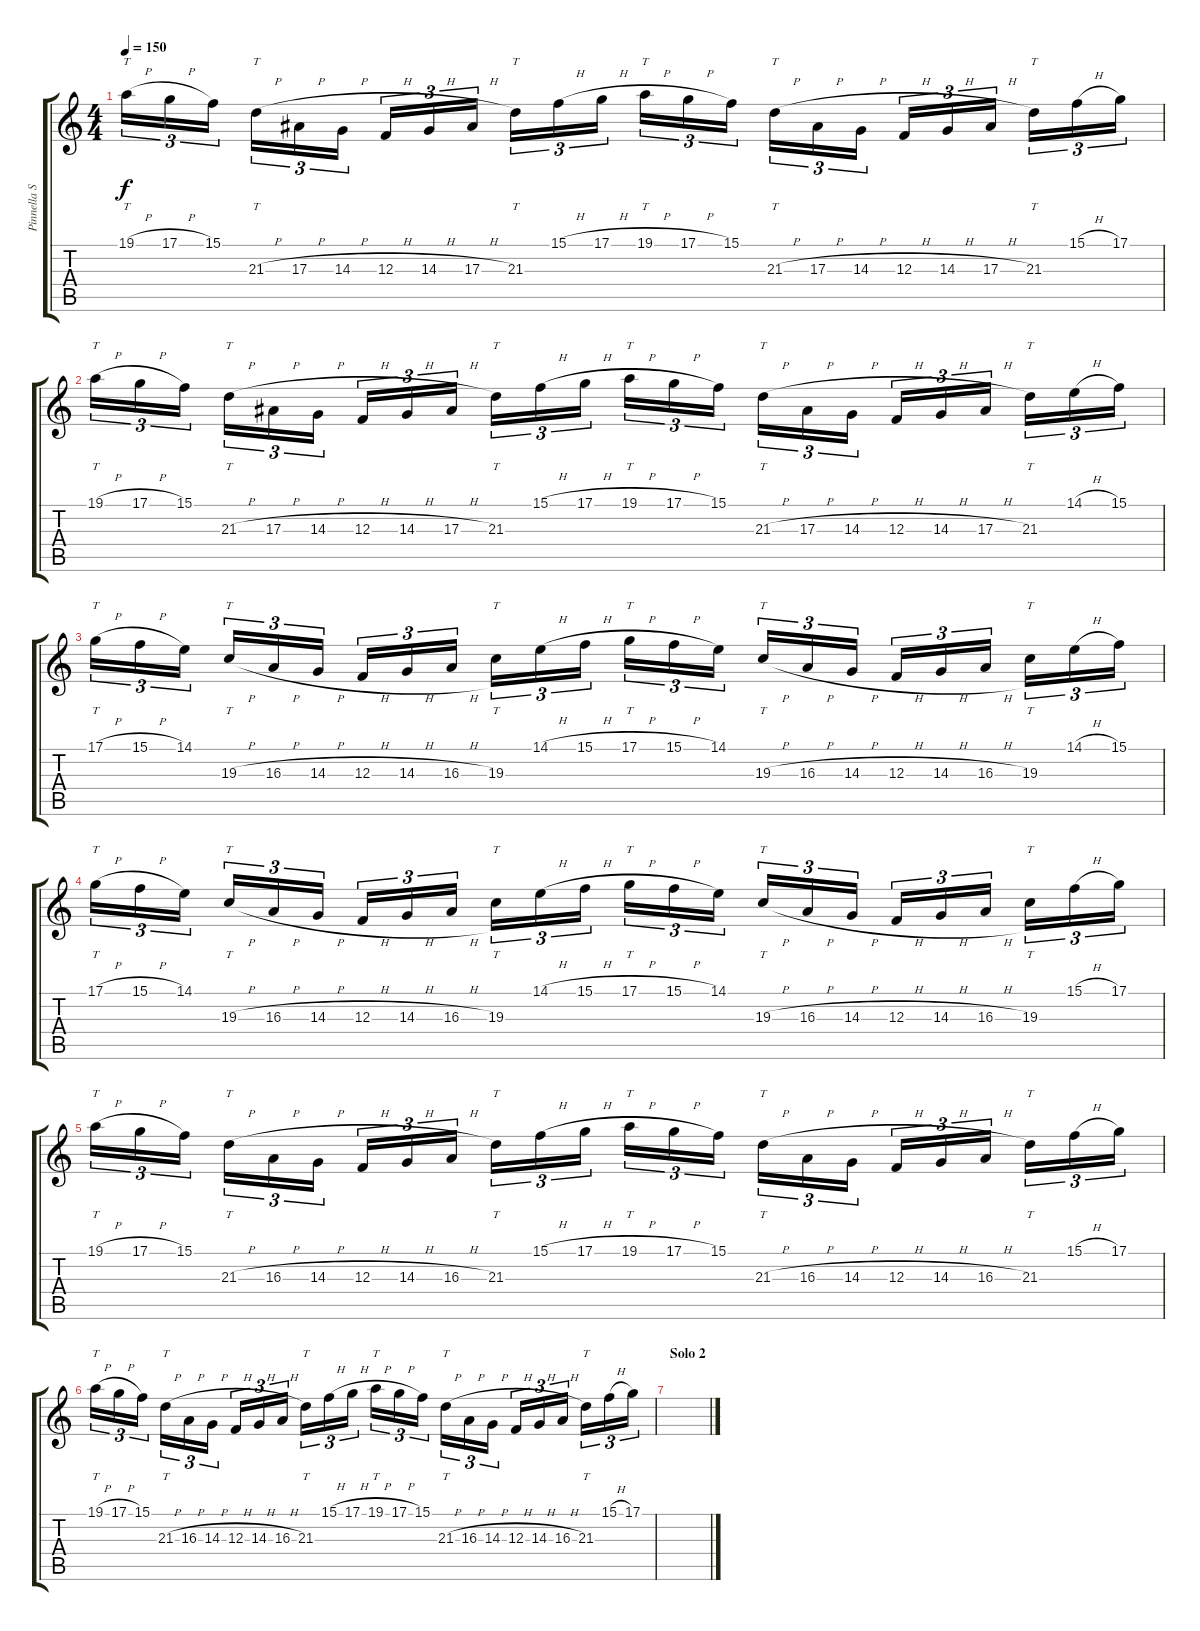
\track ("Pinnella Solo" "Pinnella S") {instrument lead2sawtooth}
\staff {score tabs}
\tuning (D4 A3 F3 C3 G2 D2) {hide}
\ts (4 4)
\tempo 150
\clef g2
\ks c
19.1{h}.16{tt tu (3 2) dy f} 17.1{h}.16{tu (3 2)} 15.1.16{tu (3 2)} 21.3{h}.16{tt tu (3 2)} 17.3{h}.16{tu (3 2)} 14.3{h}.16{tu (3 2)} 12.3{h}.16{tu (3 2)} 14.3{h}.16{tu (3 2)} 17.3{h}.16{tu (3 2)} 21.3.16{tt tu (3 2)} 15.1{h}.16{tu (3 2)} 17.1{h}.16{tu (3 2)} 19.1{h}.16{tt tu (3 2)} 17.1{h}.16{tu (3 2)} 15.1.16{tu (3 2)} 21.3{h}.16{tt tu (3 2)} 17.3{h}.16{tu (3 2)} 14.3{h}.16{tu (3 2)} 12.3{h}.16{tu (3 2)} 14.3{h}.16{tu (3 2)} 17.3{h}.16{tu (3 2)} 21.3.16{tt tu (3 2)} 15.1{h}.16{tu (3 2)} 17.1.16{tu (3 2)} |
19.1{h}.16{tt tu (3 2)} 17.1{h}.16{tu (3 2)} 15.1.16{tu (3 2)} 21.3{h}.16{tt tu (3 2)} 17.3{h}.16{tu (3 2)} 14.3{h}.16{tu (3 2)} 12.3{h}.16{tu (3 2)} 14.3{h}.16{tu (3 2)} 17.3{h}.16{tu (3 2)} 21.3.16{tt tu (3 2)} 15.1{h}.16{tu (3 2)} 17.1{h}.16{tu (3 2)} 19.1{h}.16{tt tu (3 2)} 17.1{h}.16{tu (3 2)} 15.1.16{tu (3 2)} 21.3{h}.16{tt tu (3 2)} 17.3{h}.16{tu (3 2)} 14.3{h}.16{tu (3 2)} 12.3{h}.16{tu (3 2)} 14.3{h}.16{tu (3 2)} 17.3{h}.16{tu (3 2)} 21.3.16{tt tu (3 2)} 14.1{h}.16{tu (3 2)} 15.1.16{tu (3 2)} |
17.1{h}.16{tt tu (3 2)} 15.1{h}.16{tu (3 2)} 14.1.16{tu (3 2)} 19.3{h}.16{tt tu (3 2)} 16.3{h}.16{tu (3 2)} 14.3{h}.16{tu (3 2)} 12.3{h}.16{tu (3 2)} 14.3{h}.16{tu (3 2)} 16.3{h}.16{tu (3 2)} 19.3.16{tt tu (3 2)} 14.1{h}.16{tu (3 2)} 15.1{h}.16{tu (3 2)} 17.1{h}.16{tt tu (3 2)} 15.1{h}.16{tu (3 2)} 14.1.16{tu (3 2)} 19.3{h}.16{tt tu (3 2)} 16.3{h}.16{tu (3 2)} 14.3{h}.16{tu (3 2)} 12.3{h}.16{tu (3 2)} 14.3{h}.16{tu (3 2)} 16.3{h}.16{tu (3 2)} 19.3.16{tt tu (3 2)} 14.1{h}.16{tu (3 2)} 15.1.16{tu (3 2)} |
17.1{h}.16{tt tu (3 2)} 15.1{h}.16{tu (3 2)} 14.1.16{tu (3 2)} 19.3{h}.16{tt tu (3 2)} 16.3{h}.16{tu (3 2)} 14.3{h}.16{tu (3 2)} 12.3{h}.16{tu (3 2)} 14.3{h}.16{tu (3 2)} 16.3{h}.16{tu (3 2)} 19.3.16{tt tu (3 2)} 14.1{h}.16{tu (3 2)} 15.1{h}.16{tu (3 2)} 17.1{h}.16{tt tu (3 2)} 15.1{h}.16{tu (3 2)} 14.1.16{tu (3 2)} 19.3{h}.16{tt tu (3 2)} 16.3{h}.16{tu (3 2)} 14.3{h}.16{tu (3 2)} 12.3{h}.16{tu (3 2)} 14.3{h}.16{tu (3 2)} 16.3{h}.16{tu (3 2)} 19.3.16{tt tu (3 2)} 15.1{h}.16{tu (3 2)} 17.1.16{tu (3 2)} |
19.1{h}.16{tt tu (3 2)} 17.1{h}.16{tu (3 2)} 15.1.16{tu (3 2)} 21.3{h}.16{tt tu (3 2)} 16.3{h}.16{tu (3 2)} 14.3{h}.16{tu (3 2)} 12.3{h}.16{tu (3 2)} 14.3{h}.16{tu (3 2)} 16.3{h}.16{tu (3 2)} 21.3.16{tt tu (3 2)} 15.1{h}.16{tu (3 2)} 17.1{h}.16{tu (3 2)} 19.1{h}.16{tt tu (3 2)} 17.1{h}.16{tu (3 2)} 15.1.16{tu (3 2)} 21.3{h}.16{tt tu (3 2)} 16.3{h}.16{tu (3 2)} 14.3{h}.16{tu (3 2)} 12.3{h}.16{tu (3 2)} 14.3{h}.16{tu (3 2)} 16.3{h}.16{tu (3 2)} 21.3.16{tt tu (3 2)} 15.1{h}.16{tu (3 2)} 17.1.16{tu (3 2)} |
19.1{h}.16{tt tu (3 2)} 17.1{h}.16{tu (3 2)} 15.1.16{tu (3 2)} 21.3{h}.16{tt tu (3 2)} 16.3{h}.16{tu (3 2)} 14.3{h}.16{tu (3 2)} 12.3{h}.16{tu (3 2)} 14.3{h}.16{tu (3 2)} 16.3{h}.16{tu (3 2)} 21.3.16{tt tu (3 2)} 15.1{h}.16{tu (3 2)} 17.1{h}.16{tu (3 2)} 19.1{h}.16{tt tu (3 2)} 17.1{h}.16{tu (3 2)} 15.1.16{tu (3 2)} 21.3{h}.16{tt tu (3 2)} 16.3{h}.16{tu (3 2)} 14.3{h}.16{tu (3 2)} 12.3{h}.16{tu (3 2)} 14.3{h}.16{tu (3 2)} 16.3{h}.16{tu (3 2)} 21.3.16{tt tu (3 2)} 15.1{h}.16{tu (3 2)} 17.1.16{tu (3 2)} |
\section ("" "Solo 2")
